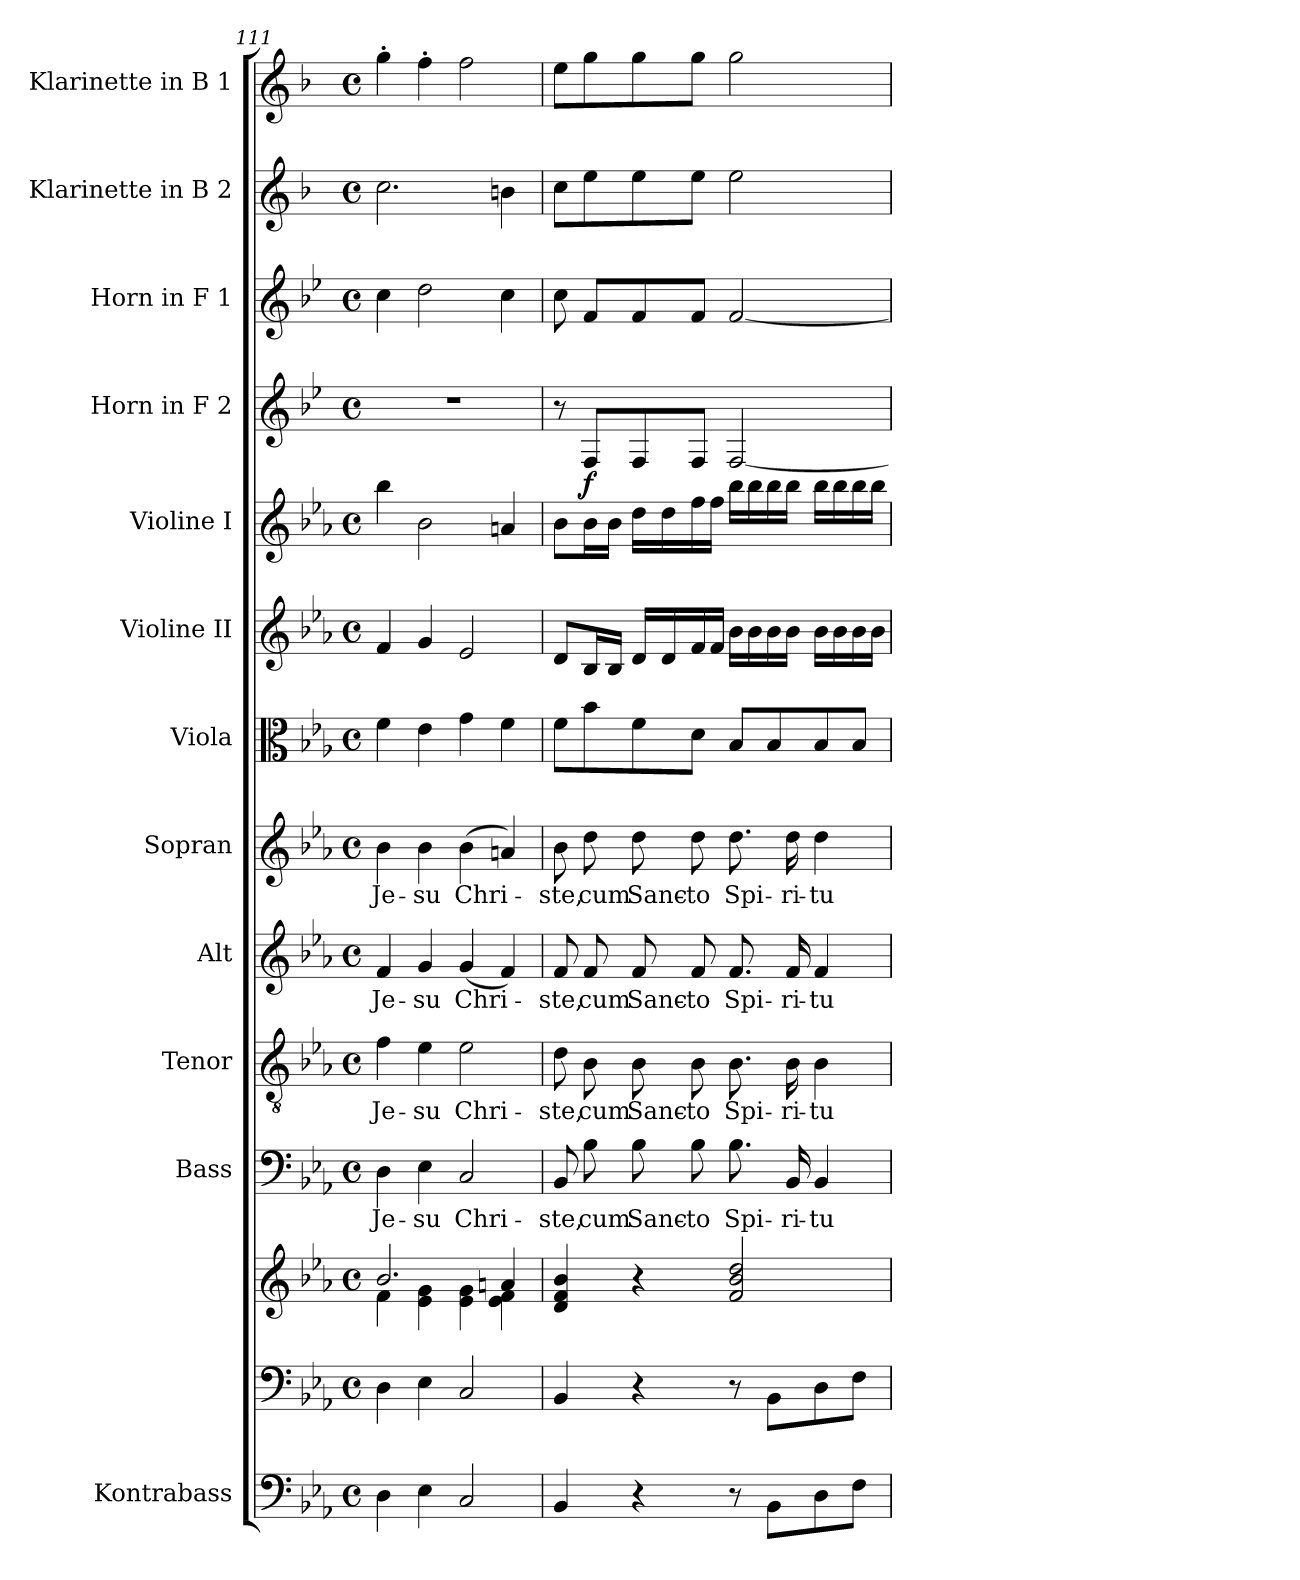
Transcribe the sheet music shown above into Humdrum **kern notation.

**kern	**kern	**kern	**kern	**text	**kern	**text	**kern	**text	**kern	**text	**kern	**kern	**kern	**kern	**dynam	**kern	**kern	**kern
*part13	*part12	*part12	*part11	*part11	*part10	*part10	*part9	*part9	*part8	*part8	*part7	*part6	*part5	*part4	*part4	*part3	*part2	*part1
*staff14	*staff13	*staff12	*staff11	*staff11	*staff10	*staff10	*staff9	*staff9	*staff8	*staff8	*staff7	*staff6	*staff5	*staff4	*staff4	*staff3	*staff2	*staff1
*I"Kontrabass	*	*	*I"Bass	*	*I"Tenor	*	*I"Alt	*	*I"Sopran	*	*I"Viola	*I"Violine II	*I"Violine I	*I"Horn in F 2	*	*I"Horn in F 1	*I"Klarinette in B 2	*I"Klarinette in B 1
*I'Kb.	*	*	*I'B	*	*I'T	*	*I'A	*	*I'S	*	*I'Vla.	*I'Vl. II	*I'Vl. I	*I'Hrn. 2	*	*I'Hrn. 1	*	*
*clefF4	*clefF4	*clefG2	*clefF4	*	*clefGv2	*	*clefG2	*	*clefG2	*	*clefC3	*clefG2	*clefG2	*clefG2	*	*clefG2	*clefG2	*clefG2
*ITrd7c12	*	*	*	*	*	*	*	*	*	*	*	*	*	*ITrd4c7	*	*ITrd4c7	*ITrd1c2	*ITrd1c2
*k[b-e-a-]	*k[b-e-a-]	*k[b-e-a-]	*k[b-e-a-]	*	*k[b-e-a-]	*	*k[b-e-a-]	*	*k[b-e-a-]	*	*k[b-e-a-]	*k[b-e-a-]	*k[b-e-a-]	*k[b-e-a-]	*	*k[b-e-a-]	*k[b-e-a-]	*k[b-e-a-]
*E-:	*E-:	*E-:	*E-:	*	*E-:	*	*E-:	*	*E-:	*	*E-:	*E-:	*E-:	*E-:	*	*E-:	*E-:	*E-:
*M4/4	*M4/4	*M4/4	*M4/4	*	*M4/4	*	*M4/4	*	*M4/4	*	*M4/4	*M4/4	*M4/4	*M4/4	*	*M4/4	*M4/4	*M4/4
*met(c)	*met(c)	*met(c)	*met(c)	*	*met(c)	*	*met(c)	*	*met(c)	*	*met(c)	*met(c)	*met(c)	*met(c)	*	*met(c)	*met(c)	*met(c)
=111	=111	=111	=111	=111	=111	=111	=111	=111	=111	=111	=111	=111	=111	=111	=111	=111	=111	=111
*	*	*^	*	*	*	*	*	*	*	*	*	*	*	*	*	*	*	*
!	!	!	!	!	!LO:LY:b	!	!LO:LY:b	!	!LO:LY:b	!	!LO:LY:b	!	!	!	!	!	!	!	!
4DD\	4D\	2.b-/	4f\	4D\	Je-	4f\	Je-	4f/	Je-	4b-\	Je-	4f\	4f/	4bb-\	1r	.	4f\	2.b-\	4ff'>\
!	!	!	!	!	!LO:LY:b	!	!LO:LY:b	!	!LO:LY:b	!	!LO:LY:b	!	!	!	!	!	!	!	!
4EE-\	4E-\	.	4e-\ 4g\	4E-\	-su	4e-\	-su	4g/	-su	4b-\	-su	4e-\	4g/	2b-\	.	.	2g\	.	4ee-'>\
!	!	!	!	!	!LO:LY:b	!	!LO:LY:b	!	!LO:LY:b	!	!LO:LY:b	!	!	!	!	!	!	!	!
2CC/	2C/	.	4e-\ 4g\	2C/	Chri-	2e-\	Chri-	(<4g/	Chri-	(>4b-\	Chri-	4g\	2e-/	.	.	.	.	.	2ee-\
.	.	4an/	4e-\ 4f\	.	.	.	.	4f/)	.	4an/)	.	4f\	.	4an/	.	.	4f\	4an\	.
!!LO:PB:g=z
=112	=112	=112	=112	=112	=112	=112	=112	=112	=112	=112	=112	=112	=112	=112	=112	=112	=112	=112	=112
!	!	!	!	!	!LO:LY:b	!	!LO:LY:b	!	!LO:LY:b	!	!LO:LY:b	!	!	!	!	!	!	!	!
*	*	*v	*v	*	*	*	*	*	*	*	*	*	*	*	*	*	*	*	*
4BBB-/	4BB-/	4d/ 4f/ 4b-/	8BB-/	-ste,	8d\	-ste,	8f/	-ste,	8b-\	-ste,	8f\L	8d/L	8b-\L	8r	.	8f\	8b-\L	8dd\L
!	!	!	!	!LO:LY:b	!	!LO:LY:b	!	!LO:LY:b	!	!LO:LY:b	!	!	!	!	!LO:DY:b	!	!	!
.	.	.	8B-\	cum	8B-\	cum	8f/	cum	8dd\	cum	8b-\	16B-/L	16b-\L	8BB-/L	f	8B-/L	8dd\	8ff\
.	.	.	.	.	.	.	.	.	.	.	.	16B-/JJ	16b-\JJ	.	.	.	.	.
!	!	!	!	!LO:LY:b	!	!LO:LY:b	!	!LO:LY:b	!	!LO:LY:b	!	!	!	!	!	!	!	!
4r	4r	4r	8B-\	Sanc-	8B-\	Sanc-	8f/	Sanc-	8dd\	Sanc-	8f\	16d/LL	16dd\LL	8BB-/	.	8B-/	8dd\	8ff\
.	.	.	.	.	.	.	.	.	.	.	.	16d/	16dd\	.	.	.	.	.
!	!	!	!	!LO:LY:b	!	!LO:LY:b	!	!LO:LY:b	!	!LO:LY:b	!	!	!	!	!	!	!	!
.	.	.	8B-\	-to	8B-\	-to	8f/	-to	8dd\	-to	8d\J	16f/	16ff\	8BB-/J	.	8B-/J	8dd\J	8ff\J
.	.	.	.	.	.	.	.	.	.	.	.	16f/JJ	16ff\JJ	.	.	.	.	.
!	!	!	!	!LO:LY:b	!	!LO:LY:b	!	!LO:LY:b	!	!LO:LY:b	!	!	!	!	!	!	!	!
8r	8r	2f/ 2b-/ 2dd/	8.B-\	Spi-	8.B-\	Spi-	8.f/	Spi-	8.dd\	Spi-	8B-/L	16b-\LL	16bb-\LL	[2BB-/	.	[2B-/	2dd\	2ff\
.	.	.	.	.	.	.	.	.	.	.	.	16b-\	16bb-\	.	.	.	.	.
8BBB-\L	8BB-\L	.	.	.	.	.	.	.	.	.	8B-/	16b-\	16bb-\	.	.	.	.	.
!	!	!	!	!LO:LY:b	!	!LO:LY:b	!	!LO:LY:b	!	!LO:LY:b	!	!	!	!	!	!	!	!
.	.	.	16BB-/	-ri-	16B-\	-ri-	16f/	-ri-	16dd\	-ri-	.	16b-\JJ	16bb-\JJ	.	.	.	.	.
!	!	!	!	!LO:LY:b	!	!LO:LY:b	!	!LO:LY:b	!	!LO:LY:b	!	!	!	!	!	!	!	!
8DD\	8D\	.	4BB-/	-tu	4B-\	-tu	4f/	-tu	4dd\	-tu	8B-/	16b-\LL	16bb-\LL	.	.	.	.	.
.	.	.	.	.	.	.	.	.	.	.	.	16b-\	16bb-\	.	.	.	.	.
8FF\J	8F\J	.	.	.	.	.	.	.	.	.	8B-/J	16b-\	16bb-\	.	.	.	.	.
.	.	.	.	.	.	.	.	.	.	.	.	16b-\JJ	16bb-\JJ	.	.	.	.	.
=	=	=	=	=	=	=	=	=	=	=	=	=	=	=	=	=	=	=
*-	*-	*-	*-	*-	*-	*-	*-	*-	*-	*-	*-	*-	*-	*-	*-	*-	*-	*-
